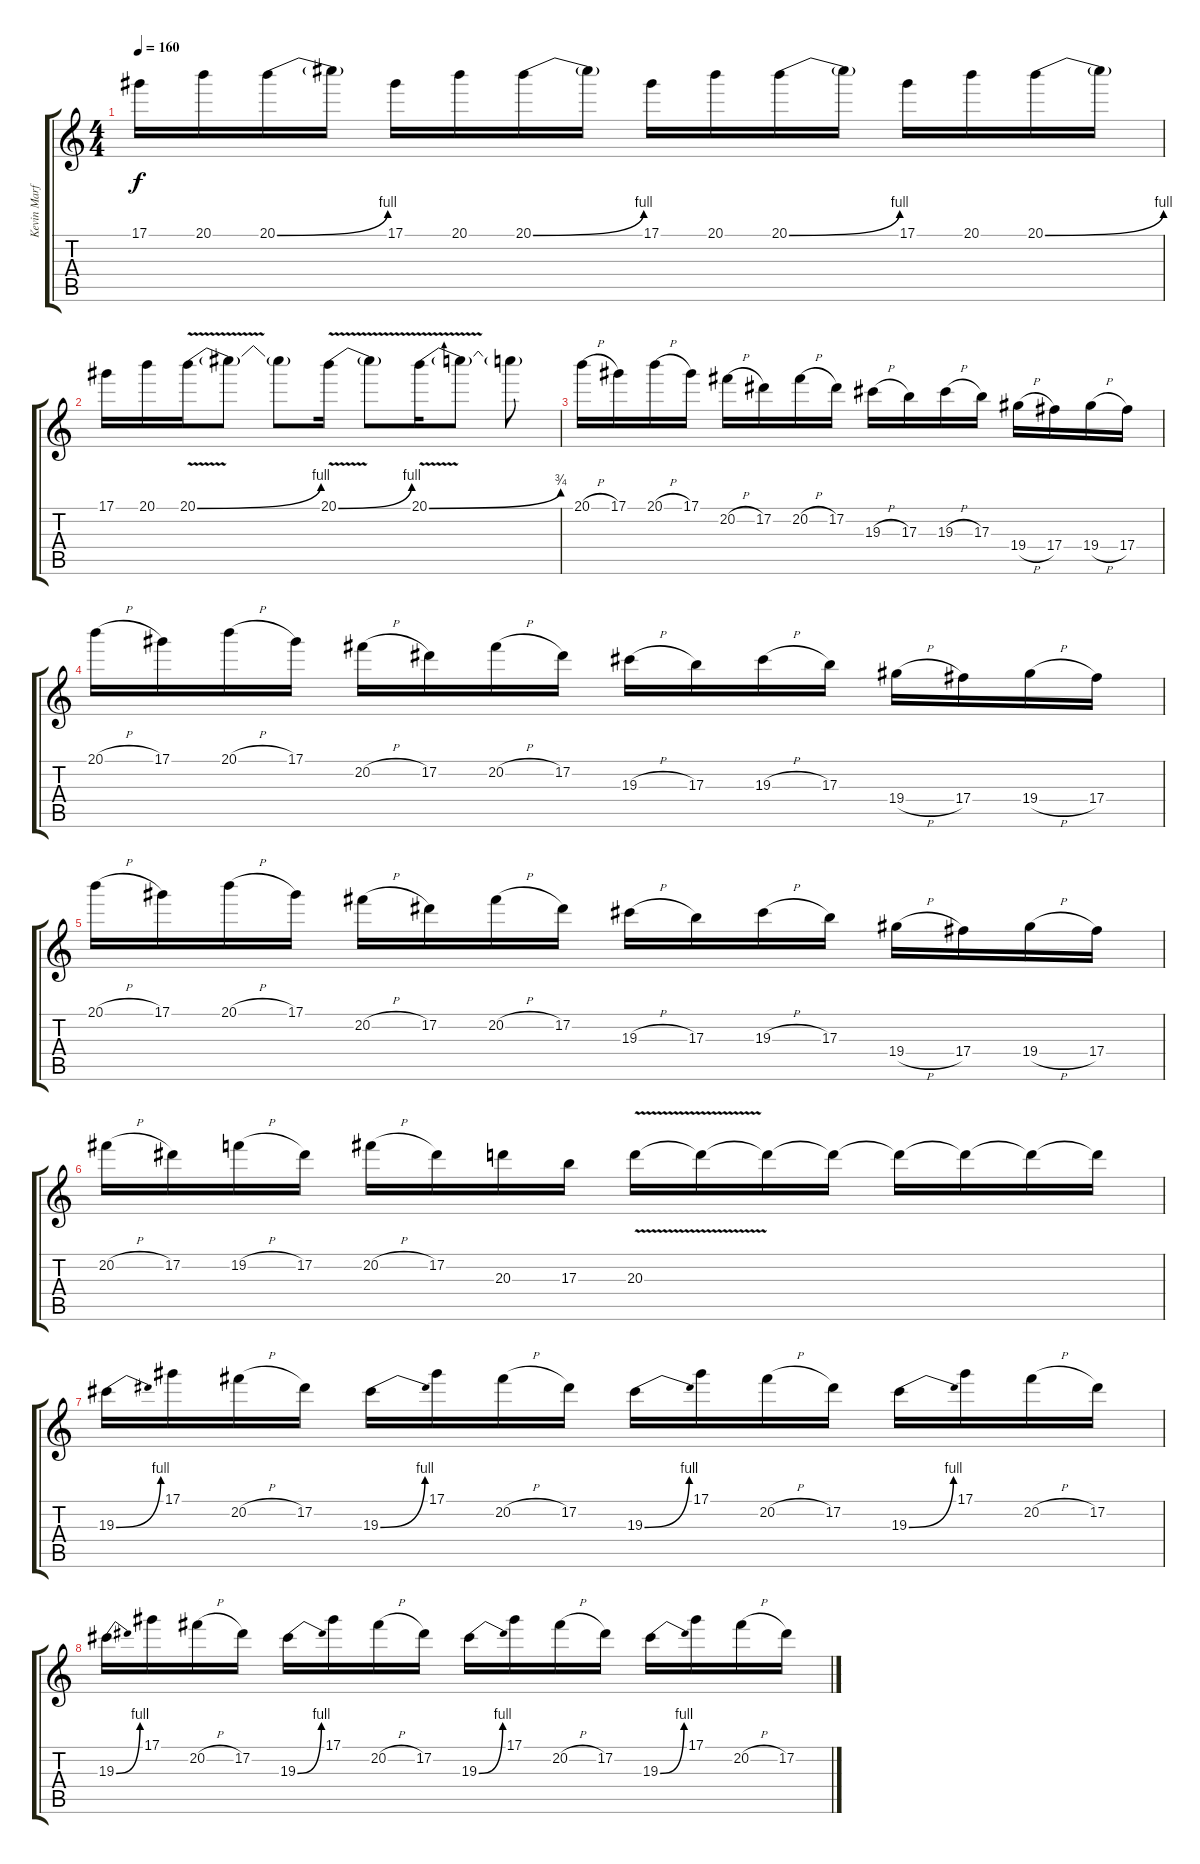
\track ("Kevin Marfil" "Kevin Marf") {instrument distortionguitar}
\staff {score tabs}
\tuning (Eb4 Bb3 Gb3 Db3 Ab2 Eb2) {hide}
\ts (4 4)
\tempo 160
\clef g2
\ks c
17.1.16{dy f} 20.1.16 20.1{be (bend 0 0 60 4)}.16 20.1{t}.16 17.1.16 20.1.16 20.1{be (bend 0 0 60 4)}.16 20.1{t}.16 17.1.16 20.1.16 20.1{be (bend 0 0 60 4)}.16 20.1{t}.16 17.1.16 20.1.16 20.1{be (bend 0 0 60 4)}.16 20.1{t}.16 |
17.1.16 20.1.16 20.1{be (bend 0 0 60 4) v}.16 20.1{t}.8 20.1{t}.8 20.1{be (bend 0 0 60 4) v}.16 20.1{t}.8 20.1{be (bend 0 0 60 3) v}.16 20.1{t}.8 20.1{t}.8 |
20.1{h}.16 17.1.16 20.1{h}.16 17.1.16 20.2{h}.16 17.2.16 20.2{h}.16 17.2.16 19.3{h}.16 17.3.16 19.3{h}.16 17.3.16 19.4{h}.16 17.4.16 19.4{h}.16 17.4.16 |
20.1{h}.16 17.1.16 20.1{h}.16 17.1.16 20.2{h}.16 17.2.16 20.2{h}.16 17.2.16 19.3{h}.16 17.3.16 19.3{h}.16 17.3.16 19.4{h}.16 17.4.16 19.4{h}.16 17.4.16 |
20.1{h}.16 17.1.16 20.1{h}.16 17.1.16 20.2{h}.16 17.2.16 20.2{h}.16 17.2.16 19.3{h}.16 17.3.16 19.3{h}.16 17.3.16 19.4{h}.16 17.4.16 19.4{h}.16 17.4.16 |
20.2{h}.16 17.2.16 19.2{h}.16 17.2.16 20.2{h}.16 17.2.16 20.3.16 17.3.16 20.3{v}.16 20.3{t}.16 20.3{t}.16 20.3{t}.16 20.3{t}.16 20.3{t}.16 20.3{t}.16 20.3{t}.16 |
19.3{be (bend 0 0 60 4)}.16 17.1.16 20.2{h}.16 17.2.16 19.3{be (bend 0 0 60 4)}.16 17.1.16 20.2{h}.16 17.2.16 19.3{be (bend 0 0 60 4)}.16 17.1.16 20.2{h}.16 17.2.16 19.3{be (bend 0 0 60 4)}.16 17.1.16 20.2{h}.16 17.2.16 |
19.3{be (bend 0 0 60 4)}.16 17.1.16 20.2{h}.16 17.2.16 19.3{be (bend 0 0 60 4)}.16 17.1.16 20.2{h}.16 17.2.16 19.3{be (bend 0 0 60 4)}.16 17.1.16 20.2{h}.16 17.2.16 19.3{be (bend 0 0 60 4)}.16 17.1.16 20.2{h}.16 17.2.16
